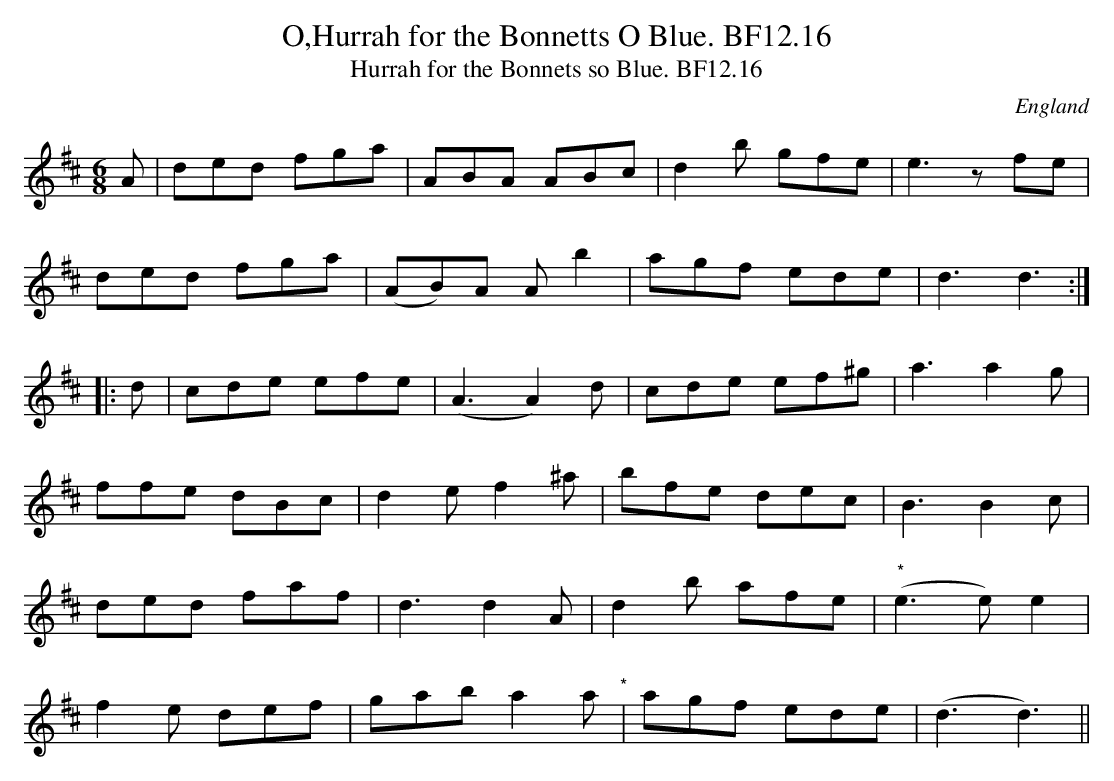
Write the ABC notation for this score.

X:1
T:O,Hurrah for the Bonnetts O Blue. BF12.16
T:Hurrah for the Bonnets so Blue. BF12.16
M:6/8
L:1/8
O:England
K:D major
A|ded fga|ABA ABc|d2b gfe|e3zfe|!ded fga|(AB)A A b2|agf ede|d3d3:|!
|:d|cde efe|(A3A2)d|cde ef^g|a3a2g|!ffe dBc|d2ef2^a|bfe dec|B3B2c|!
ded faf|d3d2A|d2b afe|"*"(e3e)e2|!f2e def|gab a2a"*"|agf ede|(d3d3)||
